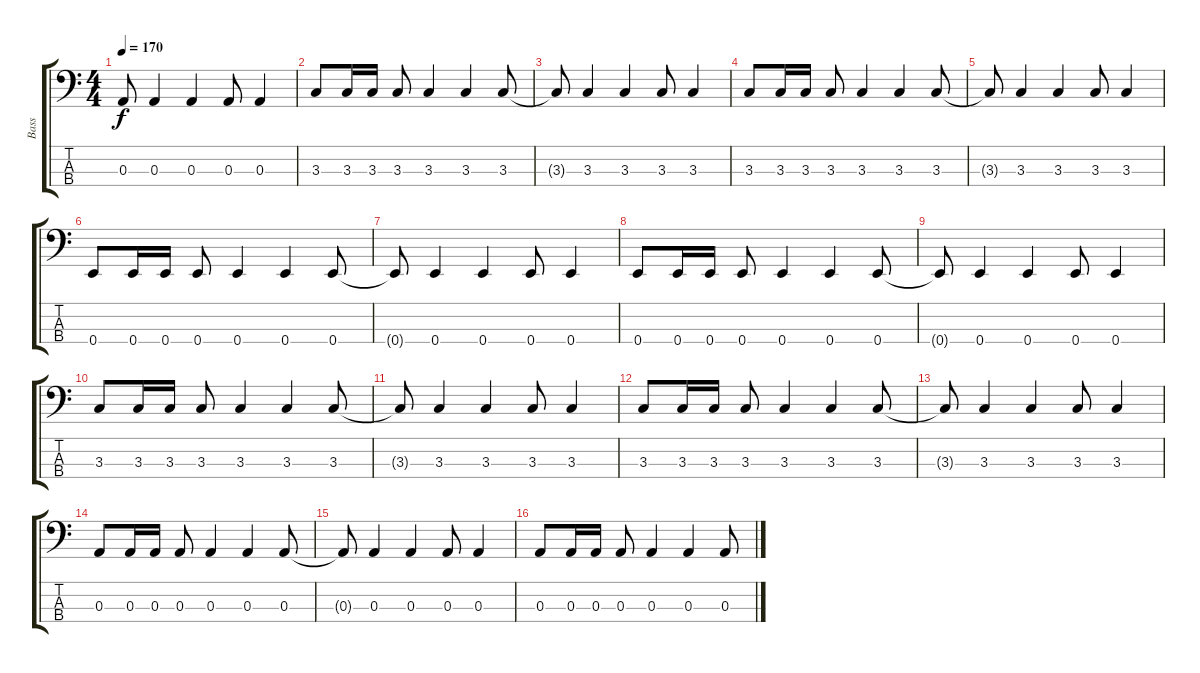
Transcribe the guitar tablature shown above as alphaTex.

\track ("Bass" "Bass") {instrument electricbassfinger}
\staff {score tabs}
\tuning (G2 D2 A1 E1) {hide}
\ts (4 4)
\tempo 170
\clef f4
\ks c
0.3{t}.8{dy f} 0.3.4 0.3.4 0.3.8 0.3.4 |
3.3.8 3.3.16 3.3.16 3.3.8 3.3.4 3.3.4 3.3.8 |
3.3{t}.8 3.3.4 3.3.4 3.3.8 3.3.4 |
3.3.8 3.3.16 3.3.16 3.3.8 3.3.4 3.3.4 3.3.8 |
3.3{t}.8 3.3.4 3.3.4 3.3.8 3.3.4 |
0.4.8 0.4.16 0.4.16 0.4.8 0.4.4 0.4.4 0.4.8 |
0.4{t}.8 0.4.4 0.4.4 0.4.8 0.4.4 |
0.4.8 0.4.16 0.4.16 0.4.8 0.4.4 0.4.4 0.4.8 |
0.4{t}.8 0.4.4 0.4.4 0.4.8 0.4.4 |
3.3.8 3.3.16 3.3.16 3.3.8 3.3.4 3.3.4 3.3.8 |
3.3{t}.8 3.3.4 3.3.4 3.3.8 3.3.4 |
3.3.8 3.3.16 3.3.16 3.3.8 3.3.4 3.3.4 3.3.8 |
3.3{t}.8 3.3.4 3.3.4 3.3.8 3.3.4 |
0.3.8 0.3.16 0.3.16 0.3.8 0.3.4 0.3.4 0.3.8 |
0.3{t}.8 0.3.4 0.3.4 0.3.8 0.3.4 |
0.3.8 0.3.16 0.3.16 0.3.8 0.3.4 0.3.4 0.3.8
